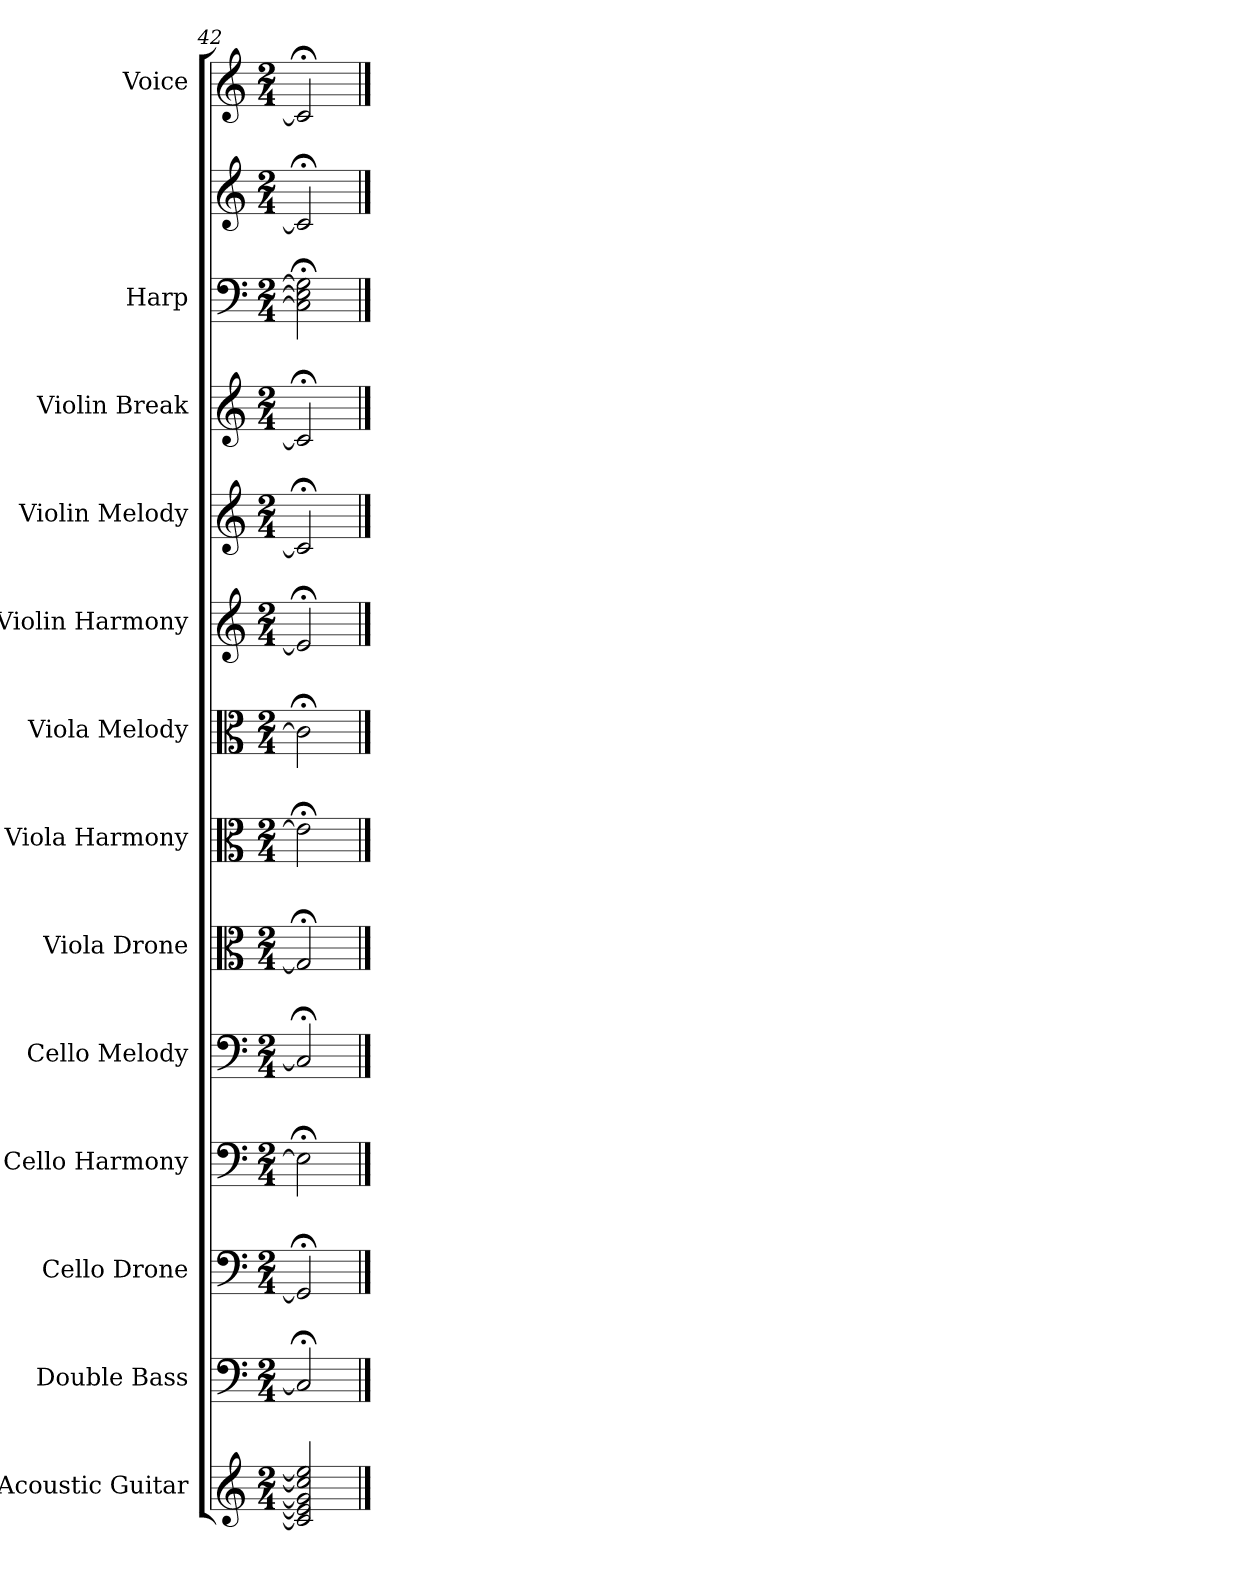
**kern	**kern	**kern	**kern	**kern	**kern	**kern	**kern	**kern	**kern	**kern	**kern	**kern	**kern
*part13	*part12	*part11	*part10	*part9	*part8	*part7	*part6	*part5	*part4	*part3	*part2	*part2	*part1
*staff14	*staff13	*staff12	*staff11	*staff10	*staff9	*staff8	*staff7	*staff6	*staff5	*staff4	*staff3	*staff2	*staff1
*I"Acoustic Guitar	*I"Double Bass	*I"Cello Drone	*I"Cello Harmony	*I"Cello Melody	*I"Viola Drone	*I"Viola Harmony	*I"Viola Melody	*I"Violin Harmony	*I"Violin Melody	*I"Violin Break	*I"Harp	*	*I"Voice
*I'A. Gtr.	*I'Bass	*I'Drone	*I'Harmony	*I'Melody	*I'Drone	*I'Harmony	*I'Melody	*I'Harmony	*I'Melody	*I'Break	*I'Hp.	*	*I'Voice
*clefG2	*clefF4	*clefF4	*clefF4	*clefF4	*clefC3	*clefC3	*clefC3	*clefG2	*clefG2	*clefG2	*clefF4	*clefG2	*clefG2
*ITrd7c12	*ITrd7c12	*	*	*	*	*	*	*	*	*	*	*	*
*k[]	*k[]	*k[]	*k[]	*k[]	*k[]	*k[]	*k[]	*k[]	*k[]	*k[]	*k[]	*k[]	*k[]
*C:	*C:	*C:	*C:	*C:	*C:	*C:	*C:	*C:	*C:	*C:	*C:	*C:	*C:
*M2/4	*M2/4	*M2/4	*M2/4	*M2/4	*M2/4	*M2/4	*M2/4	*M2/4	*M2/4	*M2/4	*M2/4	*M2/4	*M2/4
=42	=42	=42	=42	=42	=42	=42	=42	=42	=42	=42	=42	=42	=42
2Ci/] 2Ei] 2Gi] 2ci] 2ei]	2CC;i/]	2GG;i/]	2E;i\]	2C;i/]	2G;i/]	2e;i\]	2c;i\]	2e;i/]	2c;i/]	2c;i/]	2Ci\]; 2Ei]; 2Gi];	2c;i/]	2c;i/]
==	==	==	==	==	==	==	==	==	==	==	==	==	==
*-	*-	*-	*-	*-	*-	*-	*-	*-	*-	*-	*-	*-	*-
